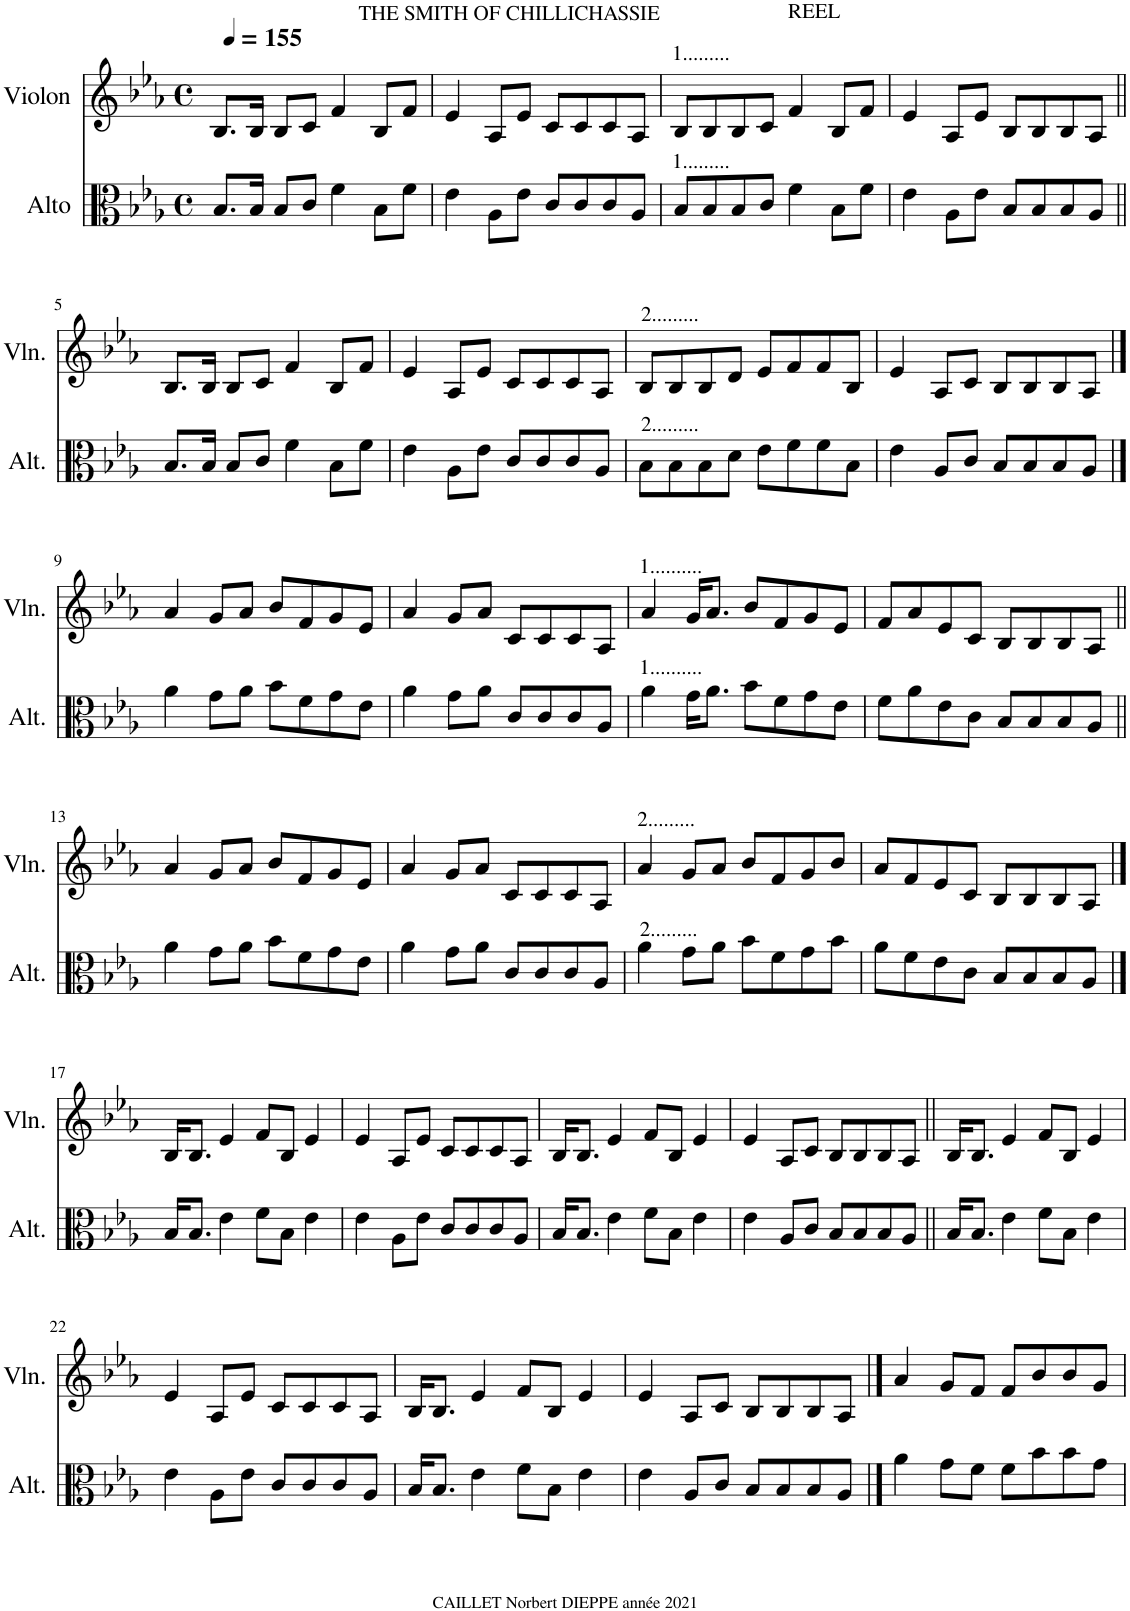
**kern	**kern
*part2	*part1
*staff2	*staff1
*I"Alto	*I"Violon
*I'Alt.	*I'Vln.
*clefC3	*clefG2
*k[b-e-a-]	*k[b-e-a-]
*M4/4	*M4/4
*met(c)	*met(c)
*MM155	*MM155
=1	=1
8.B-/L	8.B-/L
16B-/Jk	16B-/Jk
8B-/L	8B-/L
8c/J	8c/J
!	!LO:TX:a:t=THE SMITH OF CHILLICHASSIE
4f\	4f/
8B-\L	8B-/L
8f\J	8f/J
=2	=2
4e-\	4e-/
8A-\L	8A-/L
8e-\J	8e-/J
8c/L	8c/L
8c/	8c/
8c/	8c/
8A-/J	8A-/J
=3	=3
!	!LO:TX:a:t=1.........
!LO:TX:a:t=1.........	!
8B-/L	8B-/L
8B-/	8B-/
8B-/	8B-/
8c/J	8c/J
!	!LO:TX:a:t=REEL
4f\	4f/
8B-\L	8B-/L
8f\J	8f/J
=4	=4
4e-\	4e-/
8A-\L	8A-/L
8e-\J	8e-/J
8B-/L	8B-/L
8B-/	8B-/
8B-/	8B-/
8A-/J	8A-/J
!!LO:LB:g=z
=5||	=5||
8.B-/L	8.B-/L
16B-/Jk	16B-/Jk
8B-/L	8B-/L
8c/J	8c/J
4f\	4f/
8B-\L	8B-/L
8f\J	8f/J
=6	=6
4e-\	4e-/
8A-\L	8A-/L
8e-\J	8e-/J
8c/L	8c/L
8c/	8c/
8c/	8c/
8A-/J	8A-/J
=7	=7
!	!LO:TX:a:t=2.........
!LO:TX:a:t=2.........	!
8B-\L	8B-/L
8B-\	8B-/
8B-\	8B-/
8d\J	8d/J
8e-\L	8e-/L
8f\	8f/
8f\	8f/
8B-\J	8B-/J
=8	=8
4e-\	4e-/
8A-/L	8A-/L
8c/J	8c/J
8B-/L	8B-/L
8B-/	8B-/
8B-/	8B-/
8A-/J	8A-/J
!!LO:LB:g=z
==9	==9
4a-\	4a-/
8g\L	8g/L
8a-\J	8a-/J
8b-\L	8b-/L
8f\	8f/
8g\	8g/
8e-\J	8e-/J
=10	=10
4a-\	4a-/
8g\L	8g/L
8a-\J	8a-/J
8c/L	8c/L
8c/	8c/
8c/	8c/
8A-/J	8A-/J
=11	=11
!	!LO:TX:a:t=1..........
!LO:TX:a:t=1..........	!
4a-\	4a-/
16g\KL	16g/KL
8.a-\J	8.a-/J
8b-\L	8b-/L
8f\	8f/
8g\	8g/
8e-\J	8e-/J
=12	=12
8f\L	8f/L
8a-\	8a-/
8e-\	8e-/
8c\J	8c/J
8B-/L	8B-/L
8B-/	8B-/
8B-/	8B-/
8A-/J	8A-/J
!!LO:LB:g=z
=13||	=13||
4a-\	4a-/
8g\L	8g/L
8a-\J	8a-/J
8b-\L	8b-/L
8f\	8f/
8g\	8g/
8e-\J	8e-/J
=14	=14
4a-\	4a-/
8g\L	8g/L
8a-\J	8a-/J
8c/L	8c/L
8c/	8c/
8c/	8c/
8A-/J	8A-/J
=15	=15
!	!LO:TX:a:t=2.........
!LO:TX:a:t=2.........	!
4a-\	4a-/
8g\L	8g/L
8a-\J	8a-/J
8b-\L	8b-/L
8f\	8f/
8g\	8g/
8b-\J	8b-/J
=16	=16
8a-\L	8a-/L
8f\	8f/
8e-\	8e-/
8c\J	8c/J
8B-/L	8B-/L
8B-/	8B-/
8B-/	8B-/
8A-/J	8A-/J
!!LO:LB:g=z
==17	==17
16B-/KL	16B-/KL
8.B-/J	8.B-/J
4e-\	4e-/
8f\L	8f/L
8B-\J	8B-/J
4e-\	4e-/
=18	=18
4e-\	4e-/
8A-\L	8A-/L
8e-\J	8e-/J
8c/L	8c/L
8c/	8c/
8c/	8c/
8A-/J	8A-/J
=19	=19
16B-/KL	16B-/KL
8.B-/J	8.B-/J
4e-\	4e-/
8f\L	8f/L
8B-\J	8B-/J
4e-\	4e-/
=20	=20
4e-\	4e-/
8A-/L	8A-/L
8c/J	8c/J
8B-/L	8B-/L
8B-/	8B-/
8B-/	8B-/
8A-/J	8A-/J
=21||	=21||
16B-/KL	16B-/KL
8.B-/J	8.B-/J
4e-\	4e-/
8f\L	8f/L
8B-\J	8B-/J
4e-\	4e-/
!!LO:LB:g=z
=22	=22
4e-\	4e-/
8A-\L	8A-/L
8e-\J	8e-/J
8c/L	8c/L
8c/	8c/
8c/	8c/
8A-/J	8A-/J
=23	=23
16B-/KL	16B-/KL
8.B-/J	8.B-/J
4e-\	4e-/
8f\L	8f/L
8B-\J	8B-/J
4e-\	4e-/
=24	=24
4e-\	4e-/
8A-/L	8A-/L
8c/J	8c/J
8B-/L	8B-/L
8B-/	8B-/
8B-/	8B-/
8A-/J	8A-/J
==25	==25
4a-\	4a-/
8g\L	8g/L
8f\J	8f/J
8f\L	8f/L
8b-\	8b-/
8b-\	8b-/
8g\J	8g/J
=	=
*-	*-
